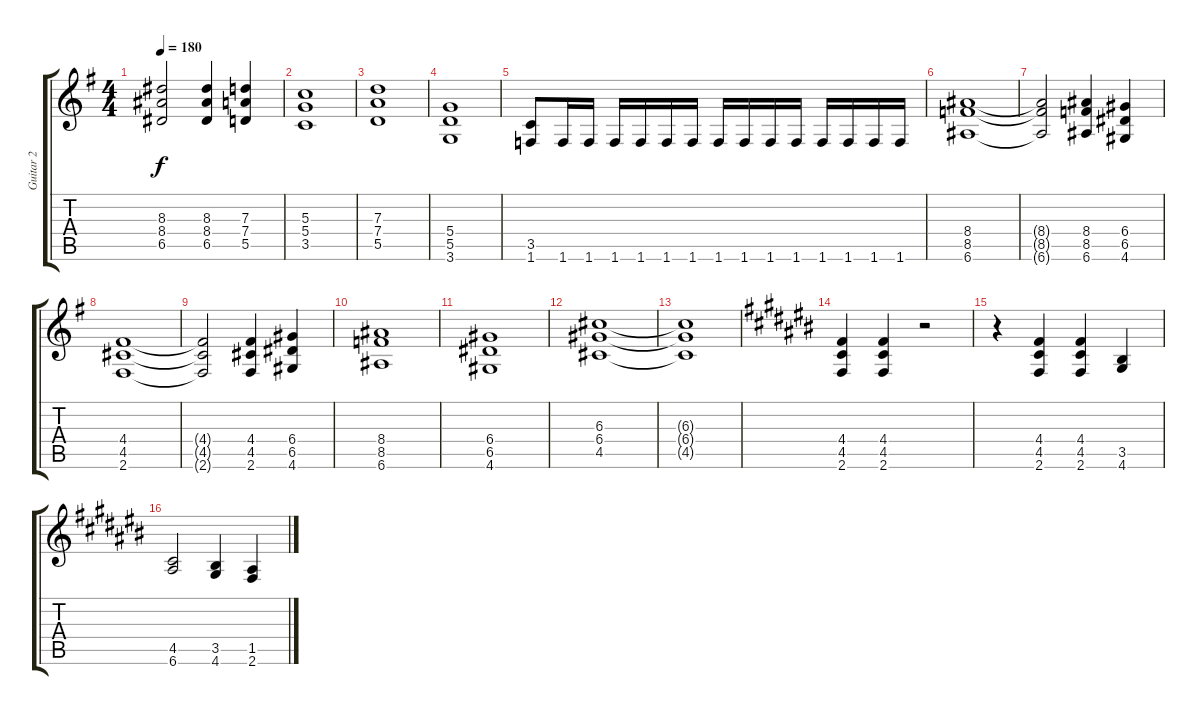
\track ("Guitar 2" "Guitar 2") {instrument distortionguitar}
\staff {score tabs}
\tuning (E4 B3 G3 D3 A2 E2) {hide}
\ts (4 4)
\tempo 180
\clef g2
\ks eminor
(8.3{t} 8.4{t} 6.5{t}).2{dy f} (8.3 8.4 6.5).4 (7.3 7.4 5.5).4 |
(5.3 5.4 3.5).1 |
(7.3 7.4 5.5).1 |
(5.4 5.5 3.6).1 |
(3.5 1.6).8 1.6.16 1.6.16 1.6.16 1.6.16 1.6.16 1.6.16 1.6.16 1.6.16 1.6.16 1.6.16 1.6.16 1.6.16 1.6.16 1.6.16 |
\section ("" "")
(8.4 8.5 6.6).1 |
(8.4{t} 8.5{t} 6.6{t}).2 (8.4 8.5 6.6).4 (6.4 6.5 4.6).4 |
(4.4 4.5 2.6).1 |
(4.4{t} 4.5{t} 2.6{t}).2 (4.4 4.5 2.6).4 (6.4 6.5 4.6).4 |
(8.4 8.5 6.6).1 |
(6.4 6.5 4.6).1 |
(6.3 6.4 4.5).1 |
(6.3{t} 6.4{t} 4.5{t}).1 |
\section ("" "")
\ks a#minor
(4.4 4.5 2.6).4 (4.4 4.5 2.6).4 r.2 |
r.4 (4.4 4.5 2.6).4 (4.4 4.5 2.6).4 (3.5 4.6).4 |
(4.5 6.6).2 (3.5 4.6).4 (1.5 2.6).4
